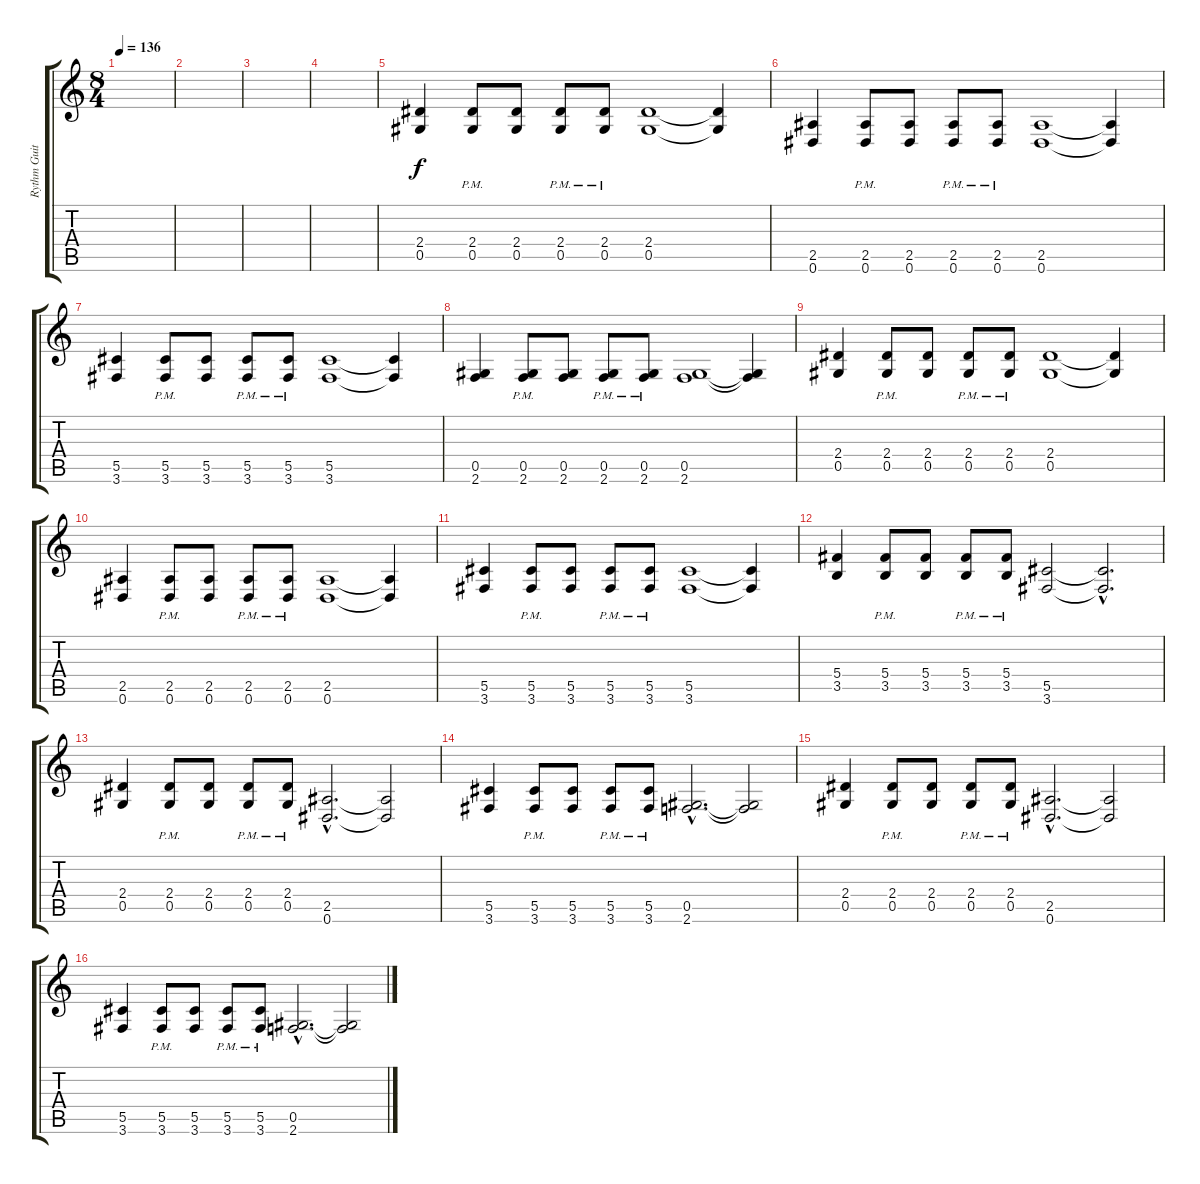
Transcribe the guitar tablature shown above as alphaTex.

\track ("Rythm Guitar" "Rythm Guit") {instrument distortionguitar}
\staff {score tabs}
\tuning (Eb4 Bb3 Gb3 Db3 Ab2 Eb2) {hide}
\ts (8 4)
\tempo 136
\clef g2
\ks c
|
|
|
|
(2.4 0.5).4 (2.4{pm} 0.5{pm}).8 (2.4 0.5).8 (2.4{pm} 0.5{pm}).8 (2.4{pm} 0.5{pm}).8 (2.4 0.5).1 (2.4{t} 0.5{t}).4 |
(2.5 0.6).4 (2.5{pm} 0.6{pm}).8 (2.5 0.6).8 (2.5{pm} 0.6{pm}).8 (2.5{pm} 0.6{pm}).8 (2.5 0.6).1 (2.5{t} 0.6{t}).4 |
(5.5 3.6).4 (5.5{pm} 3.6{pm}).8 (5.5 3.6).8 (5.5{pm} 3.6{pm}).8 (5.5{pm} 3.6{pm}).8 (5.5 3.6).1 (5.5{t} 3.6{t}).4 |
(0.5 2.6).4 (0.5{pm} 2.6{pm}).8 (0.5 2.6).8 (0.5{pm} 2.6{pm}).8 (0.5{pm} 2.6{pm}).8 (0.5 2.6).1 (0.5{t} 2.6{t}).4 |
(2.4 0.5).4 (2.4{pm} 0.5{pm}).8 (2.4 0.5).8 (2.4{pm} 0.5{pm}).8 (2.4{pm} 0.5{pm}).8 (2.4 0.5).1 (2.4{t} 0.5{t}).4 |
(2.5 0.6).4 (2.5{pm} 0.6{pm}).8 (2.5 0.6).8 (2.5{pm} 0.6{pm}).8 (2.5{pm} 0.6{pm}).8 (2.5 0.6).1 (2.5{t} 0.6{t}).4 |
(5.5 3.6).4 (5.5{pm} 3.6{pm}).8 (5.5 3.6).8 (5.5{pm} 3.6{pm}).8 (5.5{pm} 3.6{pm}).8 (5.5 3.6).1 (5.5{t} 3.6{t}).4 |
(5.4 3.5).4 (5.4{pm} 3.5{pm}).8 (5.4 3.5).8 (5.4{pm} 3.5{pm}).8 (5.4{pm} 3.5{pm}).8 (5.5 3.6).2 (5.5{hac t} 3.6{hac t}).2{d} |
(2.4 0.5).4 (2.4{pm} 0.5{pm}).8 (2.4 0.5).8 (2.4{pm} 0.5{pm}).8 (2.4{pm} 0.5{pm}).8 (2.5{hac} 0.6{hac}).2{d} (2.5{t} 0.6{t}).2 |
(5.5 3.6).4 (5.5{pm} 3.6{pm}).8 (5.5 3.6).8 (5.5{pm} 3.6{pm}).8 (5.5{pm} 3.6{pm}).8 (0.5{hac} 2.6{hac}).2{d} (0.5{t} 2.6{t}).2 |
(2.4 0.5).4 (2.4{pm} 0.5{pm}).8 (2.4 0.5).8 (2.4{pm} 0.5{pm}).8 (2.4{pm} 0.5{pm}).8 (2.5{hac} 0.6{hac}).2{d} (2.5{t} 0.6{t}).2 |
(5.5 3.6).4 (5.5{pm} 3.6{pm}).8 (5.5 3.6).8 (5.5{pm} 3.6{pm}).8 (5.5{pm} 3.6{pm}).8 (0.5{hac} 2.6{hac}).2{d} (0.5{t} 2.6{t}).2
